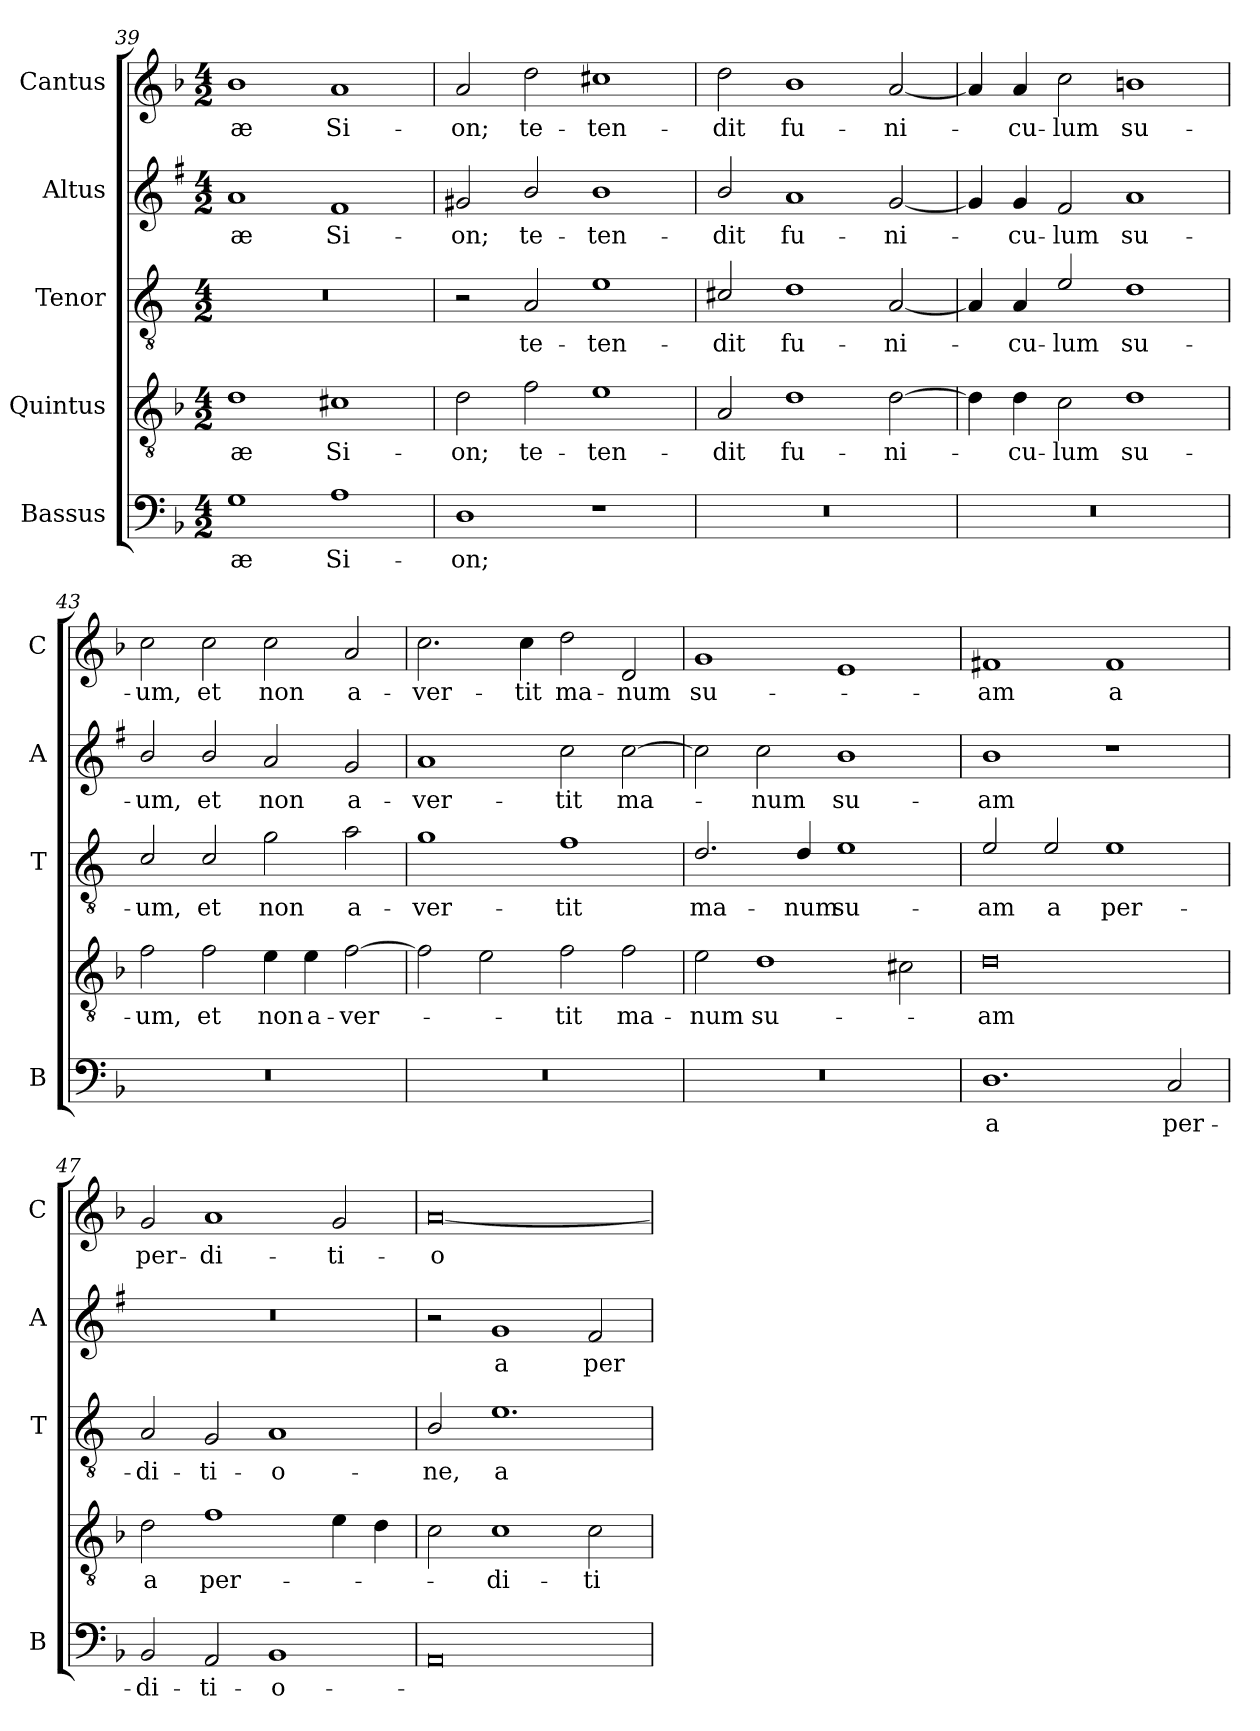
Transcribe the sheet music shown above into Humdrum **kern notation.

**kern	**text	**kern	**text	**kern	**text	**kern	**text	**kern	**text
*part5	*part5	*part4	*part4	*part3	*part3	*part2	*part2	*part1	*part1
*staff5	*staff5	*staff4	*staff4	*staff3	*staff3	*staff2	*staff2	*staff1	*staff1
*I"Bassus	*	*I"Quintus	*	*I"Tenor	*	*I"Altus	*	*I"Cantus	*
*I'B	*	*	*	*I'T	*	*I'A	*	*I'C	*
*clefF4	*	*clefGv2	*	*clefGv2	*	*clefG2	*	*clefG2	*
*	*	*	*	*ITrd4c7	*	*ITrd1c2	*	*	*
*k[b-]	*	*k[b-]	*	*k[b-]	*	*k[b-]	*	*k[b-]	*
*F:	*	*F:	*	*F:	*	*F:	*	*F:	*
*M4/2	*	*M4/2	*	*M4/2	*	*M4/2	*	*M4/2	*
=39	=39	=39	=39	=39	=39	=39	=39	=39	=39
!	!LO:LY:b	!	!LO:LY:b	!	!	!	!LO:LY:b	!	!LO:LY:b
1G	-æ	1d	-æ	0r	.	1g	-æ	1b-	-æ
!	!LO:LY:b	!	!LO:LY:b	!	!	!	!LO:LY:b	!	!LO:LY:b
1A	Si-	1c#X	Si-	.	.	1e	Si-	1a	Si-
=40	=40	=40	=40	=40	=40	=40	=40	=40	=40
!	!LO:LY:b	!	!LO:LY:b	!	!	!	!LO:LY:b	!	!LO:LY:b
1D	-on;	2d\	-on;	2r	.	2f#X/	-on;	2a/	-on;
!	!	!	!LO:LY:b	!	!LO:LY:b	!	!LO:LY:b	!	!LO:LY:b
.	.	2f\	te-	2D/	te-	2a/	te-	2dd\	te-
!	!	!	!LO:LY:b	!	!LO:LY:b	!	!LO:LY:b	!	!LO:LY:b
1r	.	1e	-ten-	1A	-ten-	1a	-ten-	1cc#X	-ten-
=41	=41	=41	=41	=41	=41	=41	=41	=41	=41
!	!	!	!LO:LY:b	!	!LO:LY:b	!	!LO:LY:b	!	!LO:LY:b
0r	.	2A/	-dit	2F#X/	-dit	2a/	-dit	2dd\	-dit
!	!	!	!LO:LY:b	!	!LO:LY:b	!	!LO:LY:b	!	!LO:LY:b
.	.	1d	fu-	1G	fu-	1g	fu-	1b-	fu-
!	!	!	!LO:LY:b	!	!LO:LY:b	!	!LO:LY:b	!	!LO:LY:b
.	.	[2d\	-ni-	[2D/	-ni-	[2f/	-ni-	[2a/	-ni-
!!LO:LB:g=z
=42	=42	=42	=42	=42	=42	=42	=42	=42	=42
0r	.	4d\]	.	4D/]	.	4f/]	.	4a/]	.
!	!	!	!LO:LY:b	!	!LO:LY:b	!	!LO:LY:b	!	!LO:LY:b
.	.	4d\	-cu-	4D/	-cu-	4f/	-cu-	4a/	-cu-
!	!	!	!LO:LY:b	!	!LO:LY:b	!	!LO:LY:b	!	!LO:LY:b
.	.	2c\	-lum	2A/	-lum	2e/	-lum	2cc\	-lum
!	!	!	!LO:LY:b	!	!LO:LY:b	!	!LO:LY:b	!	!LO:LY:b
.	.	1d	su-	1G	su-	1g	su-	1bn	su-
=43	=43	=43	=43	=43	=43	=43	=43	=43	=43
!	!	!	!LO:LY:b	!	!LO:LY:b	!	!LO:LY:b	!	!LO:LY:b
0r	.	2f\	-um,	2F/	-um,	2a/	-um,	2cc\	-um,
!	!	!	!LO:LY:b	!	!LO:LY:b	!	!LO:LY:b	!	!LO:LY:b
.	.	2f\	et	2F/	et	2a/	et	2cc\	et
!	!	!	!LO:LY:b	!	!LO:LY:b	!	!LO:LY:b	!	!LO:LY:b
.	.	4e\	non	2c\	non	2g/	non	2cc\	non
!	!	!	!LO:LY:b	!	!	!	!	!	!
.	.	4e\	a-	.	.	.	.	.	.
!	!	!	!LO:LY:b	!	!LO:LY:b	!	!LO:LY:b	!	!LO:LY:b
.	.	[2f\	-ver-	2d\	a-	2f/	a-	2a/	a-
=44	=44	=44	=44	=44	=44	=44	=44	=44	=44
!	!	!	!	!	!LO:LY:b	!	!LO:LY:b	!	!LO:LY:b
0r	.	2f\]	.	1c	-ver-	1g	-ver-	2.cc\	-ver-
.	.	2e\	.	.	.	.	.	.	.
!	!	!	!	!	!	!	!	!	!LO:LY:b
.	.	.	.	.	.	.	.	4cc\	-tit
!	!	!	!LO:LY:b	!	!LO:LY:b	!	!LO:LY:b	!	!LO:LY:b
.	.	2f\	-tit	1B-	-tit	2b-\	-tit	2dd\	ma-
!	!	!	!LO:LY:b	!	!	!	!LO:LY:b	!	!LO:LY:b
.	.	2f\	ma-	.	.	[2b-\	ma-	2d/	-num
=45	=45	=45	=45	=45	=45	=45	=45	=45	=45
!	!	!	!LO:LY:b	!	!LO:LY:b	!	!	!	!LO:LY:b
0r	.	2e\	-num	2.G/	ma-	2b-\]	.	1g	su-
!	!	!	!LO:LY:b	!	!	!	!LO:LY:b	!	!
.	.	1d	su-	.	.	2b-\	-num	.	.
!	!	!	!	!	!LO:LY:b	!	!	!	!
.	.	.	.	4G/	-num	.	.	.	.
!	!	!	!	!	!LO:LY:b	!	!LO:LY:b	!	!
.	.	.	.	1A	su-	1a	su-	1e	.
.	.	2c#X\	.	.	.	.	.	.	.
=46	=46	=46	=46	=46	=46	=46	=46	=46	=46
!	!LO:LY:b	!	!LO:LY:b	!	!LO:LY:b	!	!LO:LY:b	!	!LO:LY:b
1.D	a	0d	-am	2A/	-am	1a	-am	1f#X	-am
!	!	!	!	!	!LO:LY:b	!	!	!	!
.	.	.	.	2A/	a	.	.	.	.
!	!	!	!	!	!LO:LY:b	!	!	!	!LO:LY:b
.	.	.	.	1A	per-	1r	.	1f#	a
!	!LO:LY:b	!	!	!	!	!	!	!	!
2C/	per-	.	.	.	.	.	.	.	.
=47	=47	=47	=47	=47	=47	=47	=47	=47	=47
!	!LO:LY:b	!	!LO:LY:b	!	!LO:LY:b	!	!	!	!LO:LY:b
2BB-/	-di-	2d\	a	2D/	-di-	0r	.	2g/	per-
!	!LO:LY:b	!	!LO:LY:b	!	!LO:LY:b	!	!	!	!LO:LY:b
2AA/	-ti-	1f	per-	2C/	-ti-	.	.	1a	-di-
!	!LO:LY:b	!	!	!	!LO:LY:b	!	!	!	!
1BB-	-o-	.	.	1D	-o-	.	.	.	.
!	!	!	!	!	!	!	!	!	!LO:LY:b
.	.	4e\	.	.	.	.	.	2g/	-ti-
.	.	4d\	.	.	.	.	.	.	.
!!LO:LB:g=z
=48	=48	=48	=48	=48	=48	=48	=48	=48	=48
!	!	!	!	!	!LO:LY:b	!	!	!	!LO:LY:b
0AA	.	2c\	.	2E/	-ne,	2r	.	[0a	-o-
!	!	!	!LO:LY:b	!	!LO:LY:b	!	!LO:LY:b	!	!
.	.	1c	-di-	1.A	a	1f	a	.	.
!	!	!	!LO:LY:b	!	!	!	!LO:LY:b	!	!
.	.	2c\	-ti-	.	.	2e/	per-	.	.
=	=	=	=	=	=	=	=	=	=
*-	*-	*-	*-	*-	*-	*-	*-	*-	*-
